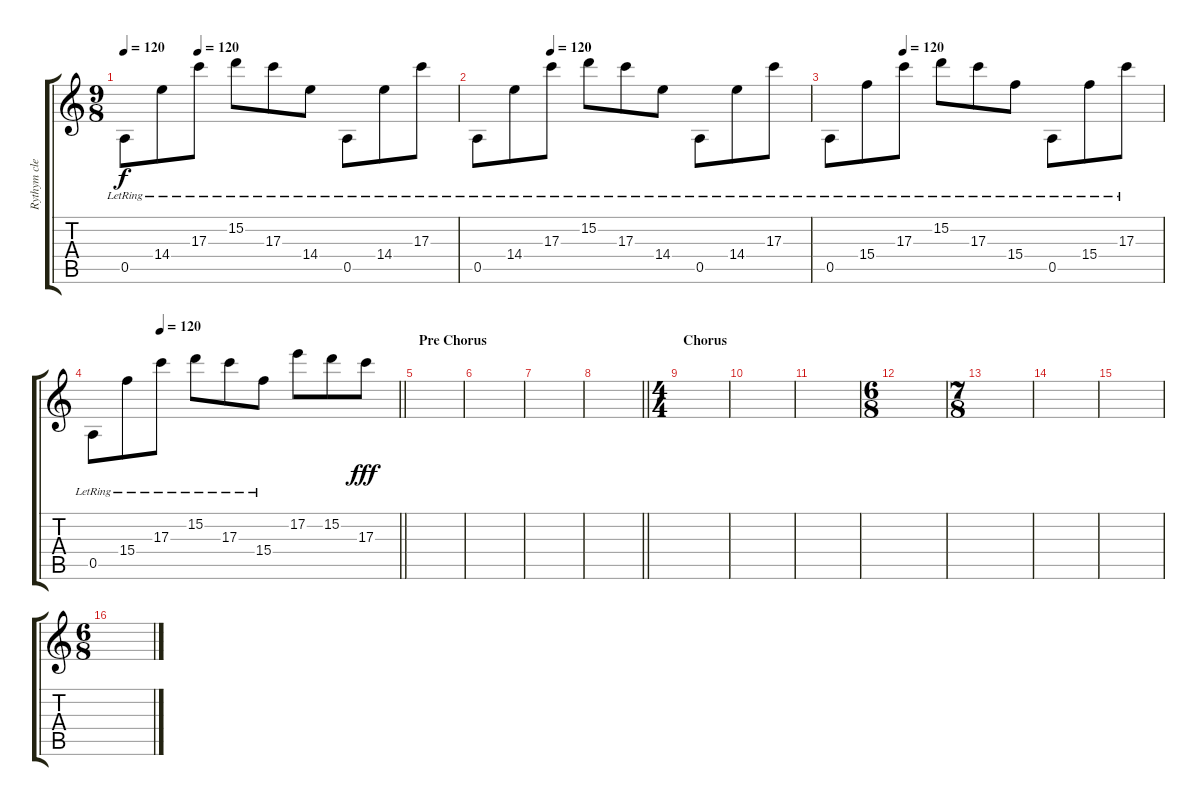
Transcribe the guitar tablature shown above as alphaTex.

\track ("Rythym clean" "Rythym cle") {instrument electricguitarclean}
\staff {score tabs}
\tuning (E4 B3 G3 D3 A2 D2) {hide}
\ts (9 8)
\tempo 120
\tempo (120 0.2222222222222222)
\clef g2
\ks c
0.5{lr}.8{dy f} 14.4{lr}.8 17.3{lr}.8 15.2{lr}.8 17.3{lr}.8 14.4{lr}.8 0.5{lr}.8 14.4{lr}.8 17.3{lr}.8 |
\tempo (120 0.2222222222222222)
0.5{lr}.8 14.4{lr}.8 17.3{lr}.8 15.2{lr}.8 17.3{lr}.8 14.4{lr}.8 0.5{lr}.8 14.4{lr}.8 17.3{lr}.8 |
\tempo (120 0.2222222222222222)
0.5{lr}.8 15.4{lr}.8 17.3{lr}.8 15.2{lr}.8 17.3{lr}.8 15.4{lr}.8 0.5{lr}.8 15.4{lr}.8 17.3{lr}.8 |
\tempo (120 0.2222222222222222)
\barLineRight lightlight
0.5{lr}.8 15.4{lr}.8 17.3{lr}.8 15.2{lr}.8 17.3{lr}.8 15.4{lr}.8 17.2.8 15.2.8 17.3.8{dy fff} |
\section ("" "Pre Chorus")
|
|
|
\barLineRight lightlight
|
\ts (4 4)
\section ("" "Chorus")
|
|
|
\ts (6 8)
|
\ts (7 8)
|
|
|
\ts (6 8)
